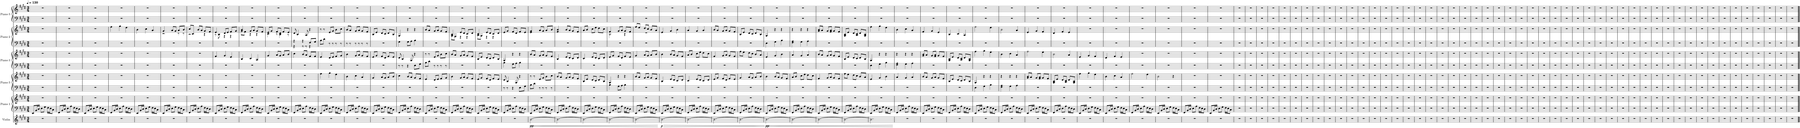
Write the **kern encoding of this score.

**kern	**dynam	**kern	**kern	**kern	**kern	**kern	**kern	**kern	**kern	**kern	**kern
*part6	*part6	*part5	*part5	*part4	*part4	*part3	*part3	*part2	*part2	*part1	*part1
*staff11	*staff11	*staff10	*staff9	*staff8	*staff7	*staff6	*staff5	*staff4	*staff3	*staff2	*staff1
*I"Violin	*	*I"Piano 1	*	*I"Piano 5	*	*I"Piano 3	*	*I"Piano 2	*	*I"Piano 5	*
*I'Vln.	*	*I'Pno. 1	*	*I'Pno. 5	*	*I'Pno. 3	*	*I'Pno. 2	*	*I'Pno. 5	*
*clefG2	*	*clefF4	*clefG2	*clefF4	*clefG2	*clefF4	*clefG2	*clefF4	*clefG2	*clefF4	*clefG2
*k[f#c#g#d#]	*	*k[f#c#g#d#]	*k[f#c#g#d#]	*k[f#c#g#d#]	*k[f#c#g#d#]	*k[f#c#g#d#]	*k[f#c#g#d#]	*k[f#c#g#d#]	*k[f#c#g#d#]	*k[f#c#g#d#]	*k[f#c#g#d#]
*M3/4	*	*M3/4	*M3/4	*M3/4	*M3/4	*M3/4	*M3/4	*M3/4	*M3/4	*M3/4	*M3/4
*MM130	*	*MM130	*MM130	*MM130	*MM130	*MM130	*MM130	*MM130	*MM130	*MM130	*MM130
=1	=1	=1	=1	=1	=1	=1	=1	=1	=1	=1	=1
2.r	.	8EE/L	2.r	2.r	2.r	2.r	2.r	2.r	2.r	2.r	2.r
.	.	16BB/L	.	.	.	.	.	.	.	.	.
.	.	16D#/JJ	.	.	.	.	.	.	.	.	.
.	.	8E\L	.	.	.	.	.	.	.	.	.
.	.	8G#\J	.	.	.	.	.	.	.	.	.
.	.	16F#\LL	.	.	.	.	.	.	.	.	.
.	.	16E\J	.	.	.	.	.	.	.	.	.
.	.	8C#\J	.	.	.	.	.	.	.	.	.
=2	=2	=2	=2	=2	=2	=2	=2	=2	=2	=2	=2
2.r	.	8FF#/L	2.r	2.r	2.r	2.r	2.r	2.r	2.r	2.r	2.r
.	.	16BB/L	.	.	.	.	.	.	.	.	.
.	.	16D#/JJ	.	.	.	.	.	.	.	.	.
.	.	8E\L	.	.	.	.	.	.	.	.	.
.	.	8A\J	.	.	.	.	.	.	.	.	.
.	.	16F#\LL	.	.	.	.	.	.	.	.	.
.	.	16E\J	.	.	.	.	.	.	.	.	.
.	.	8D#\J	.	.	.	.	.	.	.	.	.
=3	=3	=3	=3	=3	=3	=3	=3	=3	=3	=3	=3
2.r	.	8EE/L	2.r	2.r	2.r	2.r	2.r	2.r	2.r	2.r	2.r
.	.	16BB/L	.	.	.	.	.	.	.	.	.
.	.	16D#/JJ	.	.	.	.	.	.	.	.	.
.	.	8E\L	.	.	.	.	.	.	.	.	.
.	.	8G#\J	.	.	.	.	.	.	.	.	.
.	.	16F#\LL	.	.	.	.	.	.	.	.	.
.	.	16E\J	.	.	.	.	.	.	.	.	.
.	.	8C#\J	.	.	.	.	.	.	.	.	.
=4	=4	=4	=4	=4	=4	=4	=4	=4	=4	=4	=4
2.r	.	8FF#/L	2.r	2.r	2.r	2.r	2.r	2.r	4ff#\	2.r	2.r
.	.	16BB/L	.	.	.	.	.	.	.	.	.
.	.	16D#/JJ	.	.	.	.	.	.	.	.	.
.	.	8E\L	.	.	.	.	.	.	4gg#\	.	.
.	.	8A\J	.	.	.	.	.	.	.	.	.
.	.	16F#\LL	.	.	.	.	.	.	4ee\	.	.
.	.	16E\J	.	.	.	.	.	.	.	.	.
.	.	8D#\J	.	.	.	.	.	.	.	.	.
=5	=5	=5	=5	=5	=5	=5	=5	=5	=5	=5	=5
2.r	.	8EE/L	2.r	2.r	2.r	2.r	2.r	2.r	4b\	2.r	2.r
.	.	16BB/L	.	.	.	.	.	.	.	.	.
.	.	16D#/JJ	.	.	.	.	.	.	.	.	.
.	.	8E\L	.	.	.	.	.	.	4cc#\	.	.
.	.	8G#\J	.	.	.	.	.	.	.	.	.
.	.	16F#\LL	.	.	.	.	.	.	4a/	.	.
.	.	16E\J	.	.	.	.	.	.	.	.	.
.	.	8C#\J	.	.	.	.	.	.	.	.	.
=6	=6	=6	=6	=6	=6	=6	=6	=6	=6	=6	=6
*	*	*	*	*	*	*	*	*	*^	*	*
2.r	.	8EE/L	2.r	2.r	2.r	2.r	2.r	2.r	4g#/	2r	2.r	2.r
.	.	16BB/L	.	.	.	.	.	.	.	.	.	.
.	.	16D#/JJ	.	.	.	.	.	.	.	.	.	.
.	.	8E\L	.	.	.	.	.	.	8a/L	.	.	.
.	.	8G#\J	.	.	.	.	.	.	8g#/J	.	.	.
.	.	16F#\LL	.	.	.	.	.	.	8a/L	8r	.	.
.	.	16E\J	.	.	.	.	.	.	.	.	.	.
.	.	8C#\J	.	.	.	.	.	.	8b/J	8r	.	.
=7	=7	=7	=7	=7	=7	=7	=7	=7	=7	=7	=7	=7
2.r	.	8FF#/L	2.r	2.r	2.r	2.r	2.r	2.r	8cc#/L	2r	2.r	2.r
.	.	16BB/L	.	.	.	.	.	.	8c#/J	.	.	.
.	.	16D#/JJ	.	.	.	.	.	.	.	.	.	.
.	.	8E\L	.	.	.	.	.	.	8b/L	.	.	.
.	.	8A\J	.	.	.	.	.	.	8a/J	.	.	.
.	.	16F#\LL	.	.	.	.	.	.	8g#/L	4r	.	.
.	.	16E\J	.	.	.	.	.	.	.	.	.	.
.	.	8D#\J	.	.	.	.	.	.	8f#/J	.	.	.
=8	=8	=8	=8	=8	=8	=8	=8	=8	=8	=8	=8	=8
2.r	.	8EE/L	2.r	2.r	2.r	2.r	4f#/	2.r	4e/	8r	2.r	2.r
.	.	16BB/L	.	.	.	.	.	.	.	8B\	.	.
.	.	16D#/JJ	.	.	.	.	.	.	.	.	.	.
.	.	8E\L	.	.	.	.	4g#/	.	8d#/L	4r	.	.
.	.	8G#\J	.	.	.	.	.	.	8e/J	.	.	.
.	.	16F#\LL	.	.	.	.	4e/	.	8f#/L	4r	.	.
.	.	16E\J	.	.	.	.	.	.	.	.	.	.
.	.	8C#\J	.	.	.	.	.	.	8g#/J	.	.	.
=9	=9	=9	=9	=9	=9	=9	=9	=9	=9	=9	=9	=9
2.r	.	8FF#/L	2.r	2.r	2.r	2.r	4B/	2.r	4b/	8g#\L	2.r	2.r
.	.	16BB/L	.	.	.	.	.	.	.	8f#\J	.	.
.	.	16D#/JJ	.	.	.	.	.	.	.	.	.	.
.	.	8E\L	.	.	.	.	4c#/	.	8g#/L	4r	.	.
.	.	8A\J	.	.	.	.	.	.	8a/J	.	.	.
.	.	16F#\LL	.	.	.	.	4A/	.	8g#/L	4r	.	.
.	.	16E\J	.	.	.	.	.	.	.	.	.	.
.	.	8D#\J	.	.	.	.	.	.	8f#/J	.	.	.
=10	=10	=10	=10	=10	=10	=10	=10	=10	=10	=10	=10	=10
2.r	.	8EE/L	2.r	2.r	2.r	2.r	4g#/	2.r	8e/L	4c#\	2.r	2.r
.	.	16BB/L	.	.	.	.	.	.	8g#/J	.	.	.
.	.	16D#/JJ	.	.	.	.	.	.	.	.	.	.
.	.	8E\L	.	.	.	.	8a/L	.	8f#/L	8r	.	.
.	.	8G#\J	.	.	.	.	8g#/J	.	8d#/J	4B\	.	.
.	.	16F#\LL	.	.	.	.	8a/L	.	8f#/L	.	.	.
.	.	16E\J	.	.	.	.	.	.	.	.	.	.
.	.	8C#\J	.	.	.	.	8b/J	.	8e/J	8r	.	.
*	*	*	*	*	*	*	*	*	*v	*v	*	*
=11	=11	=11	=11	=11	=11	=11	=11	=11	=11	=11	=11
*	*	*	*	*	*	*	*	*^	*	*	*
2.r	.	8FF#/L	2.r	2.r	2.r	2.r	4cc#\	4r	4r	8d#/	2.r	2.r
.	.	16BB/L	.	.	.	.	.	.	.	4B/	.	.
.	.	16D#/JJ	.	.	.	.	.	.	.	.	.	.
.	.	8E\L	.	.	.	.	8b/L	4r	8r	.	.	.
.	.	8A\J	.	.	.	.	8a/J	.	8r	8A/	.	.
.	.	16F#\LL	.	.	.	.	8f#/L	8F#/L	4r	4r	.	.
.	.	16E\J	.	.	.	.	.	.	.	.	.	.
.	.	8D#\J	.	.	.	.	8f#/J	8G#/J	.	.	.	.
*	*	*	*	*	*	*	*	*v	*v	*	*	*
=12	=12	=12	=12	=12	=12	=12	=12	=12	=12	=12	=12
2.r	.	8EE/L	2.r	2.r	4ff#\	2.r	4e/	8B\L	8r	2.r	2.r
.	.	16BB/L	.	.	.	.	.	8d#\J	8r	.	.
.	.	16D#/JJ	.	.	.	.	.	.	.	.	.
.	.	8E\L	.	.	4gg#\	.	8d#/L	8r	8e/L	.	.
.	.	8G#\J	.	.	.	.	8e/J	8r	8g#/J	.	.
.	.	16F#\LL	.	.	4ee\	.	8f#/L	8r	8b\L	.	.
.	.	16E\J	.	.	.	.	.	.	.	.	.
.	.	8C#\J	.	.	.	.	8g#/J	8r	8cc#\J	.	.
=13	=13	=13	=13	=13	=13	=13	=13	=13	=13	=13	=13
2.r	.	8FF#/L	2.r	2.r	4b\	2.r	4b\	8r	8b/L	2.r	2.r
.	.	16BB/L	.	.	.	.	.	8r	8a/J	.	.
.	.	16D#/JJ	.	.	.	.	.	.	.	.	.
.	.	8E\L	.	.	4cc#\	.	8g#/L	8r	8g#/L	.	.
.	.	8A\J	.	.	.	.	8a/J	8r	8a/J	.	.
.	.	16F#\LL	.	.	4a/	.	8g#/L	8r	8g#/L	.	.
.	.	16E\J	.	.	.	.	.	.	.	.	.
.	.	8D#\J	.	.	.	.	8f#/J	8r	8f#/J	.	.
=14	=14	=14	=14	=14	=14	=14	=14	=14	=14	=14	=14
2.r	.	8EE/L	2.r	2.r	4g#/	2.r	8e/L	2.r	8B/L	2.r	2.r
.	.	16BB/L	.	.	.	.	8g#/J	.	8e/J	.	.
.	.	16D#/JJ	.	.	.	.	.	.	.	.	.
.	.	8E\L	.	.	8a/L	.	8f#/L	.	8d#/L	.	.
.	.	8G#\J	.	.	8g#/J	.	8d#/J	.	8c#/J	.	.
.	.	16F#\LL	.	.	8a/L	.	8f#/L	.	8d#/L	.	.
.	.	16E\J	.	.	.	.	.	.	.	.	.
.	.	8C#\J	.	.	8b/J	.	8e/J	.	8B/J	.	.
=15	=15	=15	=15	=15	=15	=15	=15	=15	=15	=15	=15
2.r	.	8FF#/L	2.r	2.r	4cc#\	8r	8d#/	4G#\	4G#/	2.r	2.r
.	.	16BB/L	.	.	.	8r	4B/	.	.	.	.
.	.	16D#/JJ	.	.	.	.	.	.	.	.	.
.	.	8E\L	.	.	8b/L	4r	.	8G#\L	4r	.	.
.	.	8A\J	.	.	8a/J	.	8G#/	8A\J	.	.	.
.	.	16F#\LL	.	.	8g#/L	8E\L	4r	4B\	4r	.	.
.	.	16E\J	.	.	.	.	.	.	.	.	.
.	.	8D#\J	.	.	8f#/J	8G#\J	.	.	.	.	.
=16	=16	=16	=16	=16	=16	=16	=16	=16	=16	=16	=16
2.r	.	8EE/L	2.r	2.r	4e/	8B\L	8r	2.r	8b/L	2.r	2.r
.	.	16BB/L	.	.	.	8d#\J	8r	.	8a/J	.	.
.	.	16D#/JJ	.	.	.	.	.	.	.	.	.
.	.	8E\L	.	.	8d#/L	8r	8e/L	.	8g#/L	.	.
.	.	8G#\J	.	.	8e/J	8r	8g#/J	.	8a/J	.	.
.	.	16F#\LL	.	.	8f#/L	8r	8b\L	.	8g#/L	.	.
.	.	16E\J	.	.	.	.	.	.	.	.	.
.	.	8C#\J	.	.	8g#/J	8r	8cc#\J	.	8f#/J	.	.
=17	=17	=17	=17	=17	=17	=17	=17	=17	=17	=17	=17
*	*	*	*	*	*	*	*	*	*^	*	*
2.r	.	8FF#/L	2.r	2.r	4b\	2.r	8b/L	2.r	4B/	8G#\L	2.r	2.r
.	.	16BB/L	.	.	.	.	8a/J	.	.	8F#\J	.	.
.	.	16D#/JJ	.	.	.	.	.	.	.	.	.	.
.	.	8E\L	.	.	8g#/L	.	8g#/L	.	8e/L	4r	.	.
.	.	8A\J	.	.	8a/J	.	8a/J	.	8d#/J	.	.	.
.	.	16F#\LL	.	.	8g#/L	.	8g#/L	.	8c#/L	4r	.	.
.	.	16E\J	.	.	.	.	.	.	.	.	.	.
.	.	8D#\J	.	.	8f#/J	.	8f#/J	.	8d#/J	.	.	.
=18	=18	=18	=18	=18	=18	=18	=18	=18	=18	=18	=18	=18
2.r	.	8EE/L	2.r	2.r	8e/L	2.r	8B/L	2.r	4c#/	8A\L	2.r	2.r
.	.	16BB/L	.	.	8g#/J	.	8e/J	.	.	8G#\J	.	.
.	.	16D#/JJ	.	.	.	.	.	.	.	.	.	.
.	.	8E\L	.	.	8f#/L	.	8d#/L	.	8e/L	4r	.	.
.	.	8G#\J	.	.	8d#/J	.	8c#/J	.	8d#/J	.	.	.
.	.	16F#\LL	.	.	8f#/L	.	8d#/L	.	8c#/L	4r	.	.
.	.	16E\J	.	.	.	.	.	.	.	.	.	.
.	.	8C#\J	.	.	8e/J	.	8B/J	.	8d#/J	.	.	.
*	*	*	*	*	*	*	*	*	*v	*v	*	*
=19	=19	=19	=19	=19	=19	=19	=19	=19	=19	=19	=19
2.r	.	8FF#/L	2.r	8r	8d#/	4B\	4G#/	2.r	8e/L	2.r	2.r
.	.	16BB/L	.	8r	4B/	.	.	.	8g#/J	.	.
.	.	16D#/JJ	.	.	.	.	.	.	.	.	.
.	.	8E\L	.	4r	.	8G#\L	4r	.	8f#/L	.	.
.	.	8A\J	.	.	8G#/	8A\J	.	.	8d#/J	.	.
.	.	16F#\LL	.	8E\L	4r	4B\	4r	.	8f#/L	.	.
.	.	16E\J	.	.	.	.	.	.	.	.	.
.	.	8D#\J	.	8G#\J	.	.	.	.	8e/J	.	.
=20	=20	=20	=20	=20	=20	=20	=20	=20	=20	=20	=20
!	!LO:HP:b	!	!	!	!	!	!	!	!	!	!
!	!LO:DY:n=1:b	!	!	!	!	!	!	!	!	!	!
[2.b\	< pp	8EE/L	2.r	8B\L	8r	2.r	8b/L	2.r	4e/ 4g#/	2.r	2.r
.	.	16BB/L	.	8d#\J	8r	.	8a/J	.	.	.	.
.	.	16D#/JJ	.	.	.	.	.	.	.	.	.
.	.	8E\L	.	8r	8e/L	.	8g#/L	.	8a/L	.	.
.	.	8G#\J	.	8r	8g#/J	.	8a/J	.	8g#/J	.	.
.	.	16F#\LL	.	8r	8b\L	.	8g#/L	.	8a/L	.	.
.	.	16E\J	.	.	.	.	.	.	.	.	.
.	.	8C#\J	.	8r	8cc#\J	.	8f#/J	.	8b/J	.	.
=21	=21	=21	=21	=21	=21	=21	=21	=21	=21	=21	=21
2.b\_	.	8FF#/L	2.r	2.r	8b/L	2.r	4B/	2.r	4f#/ 4b/	2.r	2.r
.	.	16BB/L	.	.	8a/J	.	.	.	.	.	.
.	.	16D#/JJ	.	.	.	.	.	.	.	.	.
.	.	8E\L	.	.	8g#/L	.	8e/L	.	8b/L	.	.
.	.	8A\J	.	.	8a/J	.	8d#/J	.	8a/J	.	.
.	.	16F#\LL	.	.	8g#/L	.	8c#/L	.	8g#/L	.	.
.	.	16E\J	.	.	.	.	.	.	.	.	.
.	.	8D#\J	.	.	8f#/J	.	8d#/J	.	8f#/J	.	.
=22	=22	=22	=22	=22	=22	=22	=22	=22	=22	=22	=22
2.b\_	.	8EE/L	2.r	2.r	8B/L	2.r	4c#/	2.r	8a/L	2.r	2.r
.	.	16BB/L	.	.	8e/J	.	.	.	8b/J	.	.
.	.	16D#/JJ	.	.	.	.	.	.	.	.	.
.	.	8E\L	.	.	8d#/L	.	8e/L	.	8cc#\L	.	.
.	.	8G#\J	.	.	8c#/J	.	8d#/J	.	8ee\J	.	.
.	.	16F#\LL	.	.	8d#/L	.	8c#/L	.	8dd#\L	.	.
.	.	16E\J	.	.	.	.	.	.	.	.	.
.	.	8C#\J	.	.	8B/J	.	8d#/J	.	8cc#\J	.	.
=23	=23	=23	=23	=23	=23	=23	=23	=23	=23	=23	=23
*	*	*	*	*	*	*	*	*	*^	*	*
2.b\_	.	8FF#/L	2.r	4B\	4G#/	2.r	8e/L	2.r	4f#/	2B\	2.r	2.r
.	.	16BB/L	.	.	.	.	8g#/J	.	.	.	.	.
.	.	16D#/JJ	.	.	.	.	.	.	.	.	.	.
.	.	8E\L	.	8G#\L	4r	.	8f#/L	.	8g#/L	.	.	.
.	.	8A\J	.	8A\J	.	.	8d#/J	.	8a/J	.	.	.
.	.	16F#\LL	.	4B\	4r	.	8f#/L	.	8g#/L	4r	.	.
.	.	16E\J	.	.	.	.	.	.	.	.	.	.
.	.	8D#\J	.	.	.	.	8e/J	.	8f#/J	.	.	.
=24	=24	=24	=24	=24	=24	=24	=24	=24	=24	=24	=24	=24
2.b\_	.	8EE/L	2.r	2.r	8b/L	2.r	4g#/	2.r	8ff#/L	2.r	2.r	2.r
.	.	16BB/L	.	.	8a/J	.	.	.	8ee/J	.	.	.
.	.	16D#/JJ	.	.	.	.	.	.	.	.	.	.
.	.	8E\L	.	.	8g#/L	.	8a/L	.	8dd#/L	.	.	.
.	.	8G#\J	.	.	8a/J	.	8g#/J	.	8cc#/J	.	.	.
.	.	16F#\LL	.	.	8g#/L	.	8a/L	.	8b/L	.	.	.
.	.	16E\J	.	.	.	.	.	.	.	.	.	.
.	.	8C#\J	.	.	8f#/J	.	8b/J	.	8a/J	.	.	.
*	*	*	*	*	*	*	*	*	*v	*v	*	*
.	[	.	.	.	.	.	.	.	.	.	.
=25	=25	=25	=25	=25	=25	=25	=25	=25	=25	=25	=25
!	!LO:HP:b	!	!	!	!	!	!	!	!	!	!
!	!LO:DY:n=1:b	!	!	!	!	!	!	!	!	!	!
2.b\_	> p	8EE/L	2.r	2.r	4B/	2.r	4b\	2.r	4e/	2.r	2.r
.	.	16BB/L	.	.	.	.	.	.	.	.	.
.	.	16D#/JJ	.	.	.	.	.	.	.	.	.
.	.	8E\L	.	.	8e/L	.	8b/L	.	4g#/	.	.
.	.	8G#\J	.	.	8d#/J	.	8a/J	.	.	.	.
.	.	16F#\LL	.	.	8c#/L	.	8g#/L	.	4b\	.	.
.	.	16E\J	.	.	.	.	.	.	.	.	.
.	.	8C#\J	.	.	8d#/J	.	8f#/J	.	.	.	.
=26	=26	=26	=26	=26	=26	=26	=26	=26	=26	=26	=26
2.b\_	.	8FF#/L	2.r	2.r	4c#/	2.r	8a/L	2.r	4a/	2.r	2.r
.	.	16BB/L	.	.	.	.	8b/J	.	.	.	.
.	.	16D#/JJ	.	.	.	.	.	.	.	.	.
.	.	8E\L	.	.	8e/L	.	8cc#\L	.	4g#/	.	.
.	.	8A\J	.	.	8d#/J	.	8ee\J	.	.	.	.
.	.	16F#\LL	.	.	8c#/L	.	8dd#\L	.	4a/	.	.
.	.	16E\J	.	.	.	.	.	.	.	.	.
.	.	8D#\J	.	.	8d#/J	.	8cc#\J	.	.	.	.
=27	=27	=27	=27	=27	=27	=27	=27	=27	=27	=27	=27
2.b\_	.	8EE/L	2.r	2.r	8e/L	2.r	4f#/	2.r	8b/L	2.r	2.r
.	.	16BB/L	.	.	8g#/J	.	.	.	8a/J	.	.
.	.	16D#/JJ	.	.	.	.	.	.	.	.	.
.	.	8E\L	.	.	8f#/L	.	8g#/L	.	8g#/L	.	.
.	.	8G#\J	.	.	8d#/J	.	8a/J	.	8a/J	.	.
.	.	16F#\LL	.	.	8f#/L	.	8g#/L	.	8g#/L	.	.
.	.	16E\J	.	.	.	.	.	.	.	.	.
.	.	8C#\J	.	.	8e/J	.	8f#/J	.	8f#/J	.	.
=28	=28	=28	=28	=28	=28	=28	=28	=28	=28	=28	=28
2.b\_	.	8FF#/L	2.r	2.r	4g#/	2.r	8ff#\L	2.r	8B/L	2.r	2.r
.	.	16BB/L	.	.	.	.	8ee\J	.	8e/J	.	.
.	.	16D#/JJ	.	.	.	.	.	.	.	.	.
.	.	8E\L	.	.	8a/L	.	8dd#\L	.	8d#/L	.	.
.	.	8A\J	.	.	8g#/J	.	8cc#\J	.	8c#/J	.	.
.	.	16F#\LL	.	.	8a/L	.	8b/L	.	8d#/L	.	.
.	.	16E\J	.	.	.	.	.	.	.	.	.
.	.	8D#\J	.	.	8b/J	.	8a/J	.	8B/J	.	.
.	]	.	.	.	.	.	.	.	.	.	.
=29	=29	=29	=29	=29	=29	=29	=29	=29	=29	=29	=29
!	!LO:HP:b	!	!	!	!	!	!	!	!	!	!
!	!LO:DY:n=1:b	!	!	!	!	!	!	!	!	!	!
2.b\_	< pp	8EE/L	2.r	2.r	4b\	2.r	4e/	4E\	4G#/	2.r	2.r
.	.	16BB/L	.	.	.	.	.	.	.	.	.
.	.	16D#/JJ	.	.	.	.	.	.	.	.	.
.	.	8E\L	.	.	8b/L	.	4g#/	4G#\	4r	.	.
.	.	8G#\J	.	.	8a/J	.	.	.	.	.	.
.	.	16F#\LL	.	.	8g#/L	.	4b\	4B\	4r	.	.
.	.	16E\J	.	.	.	.	.	.	.	.	.
.	.	8C#\J	.	.	8f#/J	.	.	.	.	.	.
=30	=30	=30	=30	=30	=30	=30	=30	=30	=30	=30	=30
2.b\_	.	8FF#/L	2.r	2.r	8a/L	2.r	4a/	4F#\ 4A\	4r	2.r	2.r
.	.	16BB/L	.	.	8b/J	.	.	.	.	.	.
.	.	16D#/JJ	.	.	.	.	.	.	.	.	.
.	.	8E\L	.	.	8cc#\L	.	4g#/	4G#\	4r	.	.
.	.	8A\J	.	.	8ee\J	.	.	.	.	.	.
.	.	16F#\LL	.	.	8dd#\L	.	4a/	4A\	4r	.	.
.	.	16E\J	.	.	.	.	.	.	.	.	.
.	.	8D#\J	.	.	8cc#\J	.	.	.	.	.	.
=31	=31	=31	=31	=31	=31	=31	=31	=31	=31	=31	=31
2.b\_	.	8EE/L	2.r	2.r	4f#/	2.r	8b/L	2.r	8g#/ 8b/L	2.r	2.r
.	.	16BB/L	.	.	.	.	8a/J	.	8a/J	.	.
.	.	16D#/JJ	.	.	.	.	.	.	.	.	.
.	.	8E\L	.	.	8g#/L	.	8g#/L	.	8g#/L	.	.
.	.	8G#\J	.	.	8a/J	.	8a/J	.	8f#/ 8a/J	.	.
.	.	16F#\LL	.	.	8g#/L	.	8g#/L	.	8g#/L	.	.
.	.	16E\J	.	.	.	.	.	.	.	.	.
.	.	8C#\J	.	.	8f#/J	.	8f#/J	.	8f#/J	.	.
=32	=32	=32	=32	=32	=32	=32	=32	=32	=32	=32	=32
2.b\_	.	8FF#/L	2.r	2.r	8ff#\L	2.r	8B/L	2.r	8G#/ 8B/L	2.r	2.r
.	.	16BB/L	.	.	8ee\J	.	8e/J	.	8e/J	.	.
.	.	16D#/JJ	.	.	.	.	.	.	.	.	.
.	.	8E\L	.	.	8dd#\L	.	8d#/L	.	8d#/L	.	.
.	.	8A\J	.	.	8cc#\J	.	8c#/J	.	8A/ 8c#/J	.	.
.	.	16F#\LL	.	.	8b/L	.	8d#/L	.	8d#/L	.	.
.	.	16E\J	.	.	.	.	.	.	.	.	.
.	.	8D#\J	.	.	8a/J	.	8B/J	.	8G#/ 8B/J	.	.
=33	=33	=33	=33	=33	=33	=33	=33	=33	=33	=33	=33
2.b\]	.	8EE/L	2.r	2.r	4e/	4E\	4G#/	2.r	4ff#\	2.r	2.r
.	.	16BB/L	.	.	.	.	.	.	.	.	.
.	.	16D#/JJ	.	.	.	.	.	.	.	.	.
.	.	8E\L	.	.	4g#/	4G#\	4r	.	4gg#\	.	.
.	.	8G#\J	.	.	.	.	.	.	.	.	.
.	.	16F#\LL	.	.	4b\	4B\	4r	.	4ee\	.	.
.	.	16E\J	.	.	.	.	.	.	.	.	.
.	.	8C#\J	.	.	.	.	.	.	.	.	.
.	[	.	.	.	.	.	.	.	.	.	.
=34	=34	=34	=34	=34	=34	=34	=34	=34	=34	=34	=34
2.r	.	8FF#/L	2.r	2.r	4a/	4F#\ 4A\	4r	2.r	4b\	2.r	2.r
.	.	16BB/L	.	.	.	.	.	.	.	.	.
.	.	16D#/JJ	.	.	.	.	.	.	.	.	.
.	.	8E\L	.	.	4g#/	4G#\	4r	.	4cc#\	.	.
.	.	8A\J	.	.	.	.	.	.	.	.	.
.	.	16F#\LL	.	.	4a/	4A\	4r	.	4a/	.	.
.	.	16E\J	.	.	.	.	.	.	.	.	.
.	.	8D#\J	.	.	.	.	.	.	.	.	.
=35	=35	=35	=35	=35	=35	=35	=35	=35	=35	=35	=35
2.r	.	8EE/L	2.r	2.r	8b/L	2.r	8g#/ 8b/L	2.r	4f#/	2.r	2.r
.	.	16BB/L	.	.	8a/J	.	8a/J	.	.	.	.
.	.	16D#/JJ	.	.	.	.	.	.	.	.	.
.	.	8E\L	.	.	8g#/L	.	8g#/L	.	4g#/	.	.
.	.	8G#\J	.	.	8a/J	.	8f#/ 8a/J	.	.	.	.
.	.	16F#\LL	.	.	8g#/L	.	8g#/L	.	4e/	.	.
.	.	16E\J	.	.	.	.	.	.	.	.	.
.	.	8C#\J	.	.	8f#/J	.	8f#/J	.	.	.	.
=36	=36	=36	=36	=36	=36	=36	=36	=36	=36	=36	=36
2.r	.	8FF#/L	2.r	2.r	8B/L	2.r	8G#/ 8B/L	2.r	4B/	2.r	2.r
.	.	16BB/L	.	.	8e/J	.	8e/J	.	.	.	.
.	.	16D#/JJ	.	.	.	.	.	.	.	.	.
.	.	8E\L	.	.	8d#/L	.	8d#/L	.	4c#/	.	.
.	.	8A\J	.	.	8c#/J	.	8A/ 8c#/J	.	.	.	.
.	.	16F#\LL	.	.	8d#/L	.	8d#/L	.	4A/	.	.
.	.	16E\J	.	.	.	.	.	.	.	.	.
.	.	8D#\J	.	.	8B/J	.	8G#/ 8B/J	.	.	.	.
=37	=37	=37	=37	=37	=37	=37	=37	=37	=37	=37	=37
2.r	.	8EE/L	2.r	4E\	4G#/	2.r	4ff#\	2.r	2ff#\	2.r	2.r
.	.	16BB/L	.	.	.	.	.	.	.	.	.
.	.	16D#/JJ	.	.	.	.	.	.	.	.	.
.	.	8E\L	.	4G#\	4r	.	4gg#\	.	.	.	.
.	.	8G#\J	.	.	.	.	.	.	.	.	.
.	.	16F#\LL	.	4B\	4r	.	4ee\	.	4ee\	.	.
.	.	16E\J	.	.	.	.	.	.	.	.	.
.	.	8C#\J	.	.	.	.	.	.	.	.	.
=38	=38	=38	=38	=38	=38	=38	=38	=38	=38	=38	=38
2.r	.	8FF#/L	2.r	4F#\ 4A\	4r	2.r	4b\	2.r	2b\	2.r	2.r
.	.	16BB/L	.	.	.	.	.	.	.	.	.
.	.	16D#/JJ	.	.	.	.	.	.	.	.	.
.	.	8E\L	.	4G#\	4r	.	4cc#\	.	.	.	.
.	.	8A\J	.	.	.	.	.	.	.	.	.
.	.	16F#\LL	.	4A\	4r	.	4a/	.	4a/	.	.
.	.	16E\J	.	.	.	.	.	.	.	.	.
.	.	8D#\J	.	.	.	.	.	.	.	.	.
=39	=39	=39	=39	=39	=39	=39	=39	=39	=39	=39	=39
2.r	.	8EE/L	2.r	2.r	8g#/ 8b/L	2.r	2ff#\	2.r	4e/	2.r	2.r
.	.	16BB/L	.	.	8a/J	.	.	.	.	.	.
.	.	16D#/JJ	.	.	.	.	.	.	.	.	.
.	.	8E\L	.	.	8g#/L	.	.	.	4g#/	.	.
.	.	8G#\J	.	.	8f#/ 8a/J	.	.	.	.	.	.
.	.	16F#\LL	.	.	8g#/L	.	4ee\	.	4f#/	.	.
.	.	16E\J	.	.	.	.	.	.	.	.	.
.	.	8C#\J	.	.	8f#/J	.	.	.	.	.	.
=40	=40	=40	=40	=40	=40	=40	=40	=40	=40	=40	=40
2.r	.	8FF#/L	2.r	2.r	8G#/ 8B/L	2.r	2b\	2.r	4d#/	2.r	2.r
.	.	16BB/L	.	.	8e/J	.	.	.	.	.	.
.	.	16D#/JJ	.	.	.	.	.	.	.	.	.
.	.	8E\L	.	.	8d#/L	.	.	.	4f#/	.	.
.	.	8A\J	.	.	8A/ 8c#/J	.	.	.	.	.	.
.	.	16F#\LL	.	.	8d#/L	.	4a/	.	4e/	.	.
.	.	16E\J	.	.	.	.	.	.	.	.	.
.	.	8D#\J	.	.	8G#/ 8B/J	.	.	.	.	.	.
=41	=41	=41	=41	=41	=41	=41	=41	=41	=41	=41	=41
2.r	.	8EE/L	2.r	2.r	4ff#\	2.r	4e/	2.r	2.r	2.r	2.r
.	.	16BB/L	.	.	.	.	.	.	.	.	.
.	.	16D#/JJ	.	.	.	.	.	.	.	.	.
.	.	8E\L	.	.	4gg#\	.	4g#/	.	.	.	.
.	.	8G#\J	.	.	.	.	.	.	.	.	.
.	.	16F#\LL	.	.	4ee\	.	4f#/	.	.	.	.
.	.	16E\J	.	.	.	.	.	.	.	.	.
.	.	8C#\J	.	.	.	.	.	.	.	.	.
=42	=42	=42	=42	=42	=42	=42	=42	=42	=42	=42	=42
2.r	.	8EE/L	2.r	2.r	4b\	2.r	4d#/	2.r	2.r	2.r	2.r
.	.	16BB/L	.	.	.	.	.	.	.	.	.
.	.	16D#/JJ	.	.	.	.	.	.	.	.	.
.	.	8E\L	.	.	4cc#\	.	4f#/	.	.	.	.
.	.	8G#\J	.	.	.	.	.	.	.	.	.
.	.	16F#\LL	.	.	4a/	.	4e/	.	.	.	.
.	.	16E\J	.	.	.	.	.	.	.	.	.
.	.	8C#\J	.	.	.	.	.	.	.	.	.
=43	=43	=43	=43	=43	=43	=43	=43	=43	=43	=43	=43
2.r	.	8FF#/L	2.r	2.r	2ff#\	2.r	2.r	2.r	2.r	2.r	2.r
.	.	16BB/L	.	.	.	.	.	.	.	.	.
.	.	16D#/JJ	.	.	.	.	.	.	.	.	.
.	.	8E\L	.	.	.	.	.	.	.	.	.
.	.	8A\J	.	.	.	.	.	.	.	.	.
.	.	16F#\LL	.	.	4ee\	.	.	.	.	.	.
.	.	16E\J	.	.	.	.	.	.	.	.	.
.	.	8D#\J	.	.	.	.	.	.	.	.	.
=44	=44	=44	=44	=44	=44	=44	=44	=44	=44	=44	=44
2.r	.	8EE/L	2.r	2.r	2b\	2.r	2.r	2.r	2.r	2.r	2.r
.	.	16BB/L	.	.	.	.	.	.	.	.	.
.	.	16D#/JJ	.	.	.	.	.	.	.	.	.
.	.	8E\L	.	.	.	.	.	.	.	.	.
.	.	8G#\J	.	.	.	.	.	.	.	.	.
.	.	16F#\LL	.	.	4r	.	.	.	.	.	.
.	.	16E\J	.	.	.	.	.	.	.	.	.
.	.	8C#\J	.	.	.	.	.	.	.	.	.
=45	=45	=45	=45	=45	=45	=45	=45	=45	=45	=45	=45
2.r	.	8FF#/L	2.r	2.r	2.r	2.r	2.r	2.r	2.r	2.r	2.r
.	.	16BB/L	.	.	.	.	.	.	.	.	.
.	.	16D#/JJ	.	.	.	.	.	.	.	.	.
.	.	8E\L	.	.	.	.	.	.	.	.	.
.	.	8A\J	.	.	.	.	.	.	.	.	.
.	.	16F#\LL	.	.	.	.	.	.	.	.	.
.	.	16E\J	.	.	.	.	.	.	.	.	.
.	.	8D#\J	.	.	.	.	.	.	.	.	.
=46	=46	=46	=46	=46	=46	=46	=46	=46	=46	=46	=46
2.r	.	8EE/L	2.r	2.r	2.r	2.r	2.r	2.r	2.r	2.r	2.r
.	.	16BB/L	.	.	.	.	.	.	.	.	.
.	.	16D#/JJ	.	.	.	.	.	.	.	.	.
.	.	8E\L	.	.	.	.	.	.	.	.	.
.	.	8G#\J	.	.	.	.	.	.	.	.	.
.	.	16F#\LL	.	.	.	.	.	.	.	.	.
.	.	16E\J	.	.	.	.	.	.	.	.	.
.	.	8C#\J	.	.	.	.	.	.	.	.	.
=47	=47	=47	=47	=47	=47	=47	=47	=47	=47	=47	=47
2.r	.	2.r	2.r	2.r	2.r	2.r	2.r	2.r	2.r	2.r	2.r
=48	=48	=48	=48	=48	=48	=48	=48	=48	=48	=48	=48
2.r	.	2.r	2.r	2.r	2.r	2.r	2.r	2.r	2.r	2.r	2.r
=49	=49	=49	=49	=49	=49	=49	=49	=49	=49	=49	=49
2.r	.	2.r	2.r	2.r	2.r	2.r	2.r	2.r	2.r	2.r	2.r
=50	=50	=50	=50	=50	=50	=50	=50	=50	=50	=50	=50
2.r	.	2.r	2.r	2.r	2.r	2.r	2.r	2.r	2.r	2.r	2.r
=51	=51	=51	=51	=51	=51	=51	=51	=51	=51	=51	=51
2.r	.	2.r	2.r	2.r	2.r	2.r	2.r	2.r	2.r	2.r	2.r
=52	=52	=52	=52	=52	=52	=52	=52	=52	=52	=52	=52
2.r	.	2.r	2.r	2.r	2.r	2.r	2.r	2.r	2.r	2.r	2.r
=53	=53	=53	=53	=53	=53	=53	=53	=53	=53	=53	=53
2.r	.	2.r	2.r	2.r	2.r	2.r	2.r	2.r	2.r	2.r	2.r
=54	=54	=54	=54	=54	=54	=54	=54	=54	=54	=54	=54
2.r	.	2.r	2.r	2.r	2.r	2.r	2.r	2.r	2.r	2.r	2.r
=55	=55	=55	=55	=55	=55	=55	=55	=55	=55	=55	=55
2.r	.	2.r	2.r	2.r	2.r	2.r	2.r	2.r	2.r	2.r	2.r
=56	=56	=56	=56	=56	=56	=56	=56	=56	=56	=56	=56
2.r	.	2.r	2.r	2.r	2.r	2.r	2.r	2.r	2.r	2.r	2.r
=57	=57	=57	=57	=57	=57	=57	=57	=57	=57	=57	=57
2.r	.	2.r	2.r	2.r	2.r	2.r	2.r	2.r	2.r	2.r	2.r
=58	=58	=58	=58	=58	=58	=58	=58	=58	=58	=58	=58
2.r	.	2.r	2.r	2.r	2.r	2.r	2.r	2.r	2.r	2.r	2.r
=59	=59	=59	=59	=59	=59	=59	=59	=59	=59	=59	=59
2.r	.	2.r	2.r	2.r	2.r	2.r	2.r	2.r	2.r	2.r	2.r
=60	=60	=60	=60	=60	=60	=60	=60	=60	=60	=60	=60
2.r	.	2.r	2.r	2.r	2.r	2.r	2.r	2.r	2.r	2.r	2.r
=61	=61	=61	=61	=61	=61	=61	=61	=61	=61	=61	=61
2.r	.	2.r	2.r	2.r	2.r	2.r	2.r	2.r	2.r	2.r	2.r
=62	=62	=62	=62	=62	=62	=62	=62	=62	=62	=62	=62
2.r	.	2.r	2.r	2.r	2.r	2.r	2.r	2.r	2.r	2.r	2.r
=63	=63	=63	=63	=63	=63	=63	=63	=63	=63	=63	=63
2.r	.	2.r	2.r	2.r	2.r	2.r	2.r	2.r	2.r	2.r	2.r
=64	=64	=64	=64	=64	=64	=64	=64	=64	=64	=64	=64
2.r	.	2.r	2.r	2.r	2.r	2.r	2.r	2.r	2.r	2.r	2.r
=65	=65	=65	=65	=65	=65	=65	=65	=65	=65	=65	=65
2.r	.	2.r	2.r	2.r	2.r	2.r	2.r	2.r	2.r	2.r	2.r
=66	=66	=66	=66	=66	=66	=66	=66	=66	=66	=66	=66
2.r	.	2.r	2.r	2.r	2.r	2.r	2.r	2.r	2.r	2.r	2.r
=67	=67	=67	=67	=67	=67	=67	=67	=67	=67	=67	=67
2.r	.	2.r	2.r	2.r	2.r	2.r	2.r	2.r	2.r	2.r	2.r
=68	=68	=68	=68	=68	=68	=68	=68	=68	=68	=68	=68
2.r	.	2.r	2.r	2.r	2.r	2.r	2.r	2.r	2.r	2.r	2.r
=69	=69	=69	=69	=69	=69	=69	=69	=69	=69	=69	=69
2.r	.	2.r	2.r	2.r	2.r	2.r	2.r	2.r	2.r	2.r	2.r
=70	=70	=70	=70	=70	=70	=70	=70	=70	=70	=70	=70
2.r	.	2.r	2.r	2.r	2.r	2.r	2.r	2.r	2.r	2.r	2.r
=71	=71	=71	=71	=71	=71	=71	=71	=71	=71	=71	=71
2.r	.	2.r	2.r	2.r	2.r	2.r	2.r	2.r	2.r	2.r	2.r
=72	=72	=72	=72	=72	=72	=72	=72	=72	=72	=72	=72
2.r	.	2.r	2.r	2.r	2.r	2.r	2.r	2.r	2.r	2.r	2.r
=73	=73	=73	=73	=73	=73	=73	=73	=73	=73	=73	=73
2.r	.	2.r	2.r	2.r	2.r	2.r	2.r	2.r	2.r	2.r	2.r
=74	=74	=74	=74	=74	=74	=74	=74	=74	=74	=74	=74
2.r	.	2.r	2.r	2.r	2.r	2.r	2.r	2.r	2.r	2.r	2.r
=75	=75	=75	=75	=75	=75	=75	=75	=75	=75	=75	=75
2.r	.	2.r	2.r	2.r	2.r	2.r	2.r	2.r	2.r	2.r	2.r
=76	=76	=76	=76	=76	=76	=76	=76	=76	=76	=76	=76
2.r	.	2.r	2.r	2.r	2.r	2.r	2.r	2.r	2.r	2.r	2.r
=77	=77	=77	=77	=77	=77	=77	=77	=77	=77	=77	=77
2.r	.	2.r	2.r	2.r	2.r	2.r	2.r	2.r	2.r	2.r	2.r
=78	=78	=78	=78	=78	=78	=78	=78	=78	=78	=78	=78
2.r	.	2.r	2.r	2.r	2.r	2.r	2.r	2.r	2.r	2.r	2.r
=79	=79	=79	=79	=79	=79	=79	=79	=79	=79	=79	=79
2.r	.	2.r	2.r	2.r	2.r	2.r	2.r	2.r	2.r	2.r	2.r
=80	=80	=80	=80	=80	=80	=80	=80	=80	=80	=80	=80
2.r	.	2.r	2.r	2.r	2.r	2.r	2.r	2.r	2.r	2.r	2.r
=81	=81	=81	=81	=81	=81	=81	=81	=81	=81	=81	=81
2.r	.	2.r	2.r	2.r	2.r	2.r	2.r	2.r	2.r	2.r	2.r
=82	=82	=82	=82	=82	=82	=82	=82	=82	=82	=82	=82
2.r	.	2.r	2.r	2.r	2.r	2.r	2.r	2.r	2.r	2.r	2.r
=83	=83	=83	=83	=83	=83	=83	=83	=83	=83	=83	=83
2.r	.	2.r	2.r	2.r	2.r	2.r	2.r	2.r	2.r	2.r	2.r
=84	=84	=84	=84	=84	=84	=84	=84	=84	=84	=84	=84
2.r	.	2.r	2.r	2.r	2.r	2.r	2.r	2.r	2.r	2.r	2.r
=85	=85	=85	=85	=85	=85	=85	=85	=85	=85	=85	=85
2.r	.	2.r	2.r	2.r	2.r	2.r	2.r	2.r	2.r	2.r	2.r
=86	=86	=86	=86	=86	=86	=86	=86	=86	=86	=86	=86
2.r	.	2.r	2.r	2.r	2.r	2.r	2.r	2.r	2.r	2.r	2.r
=87	=87	=87	=87	=87	=87	=87	=87	=87	=87	=87	=87
2.r	.	2.r	2.r	2.r	2.r	2.r	2.r	2.r	2.r	2.r	2.r
=88	=88	=88	=88	=88	=88	=88	=88	=88	=88	=88	=88
2.r	.	2.r	2.r	2.r	2.r	2.r	2.r	2.r	2.r	2.r	2.r
=89	=89	=89	=89	=89	=89	=89	=89	=89	=89	=89	=89
2.r	.	2.r	2.r	2.r	2.r	2.r	2.r	2.r	2.r	2.r	2.r
=90	=90	=90	=90	=90	=90	=90	=90	=90	=90	=90	=90
2.r	.	2.r	2.r	2.r	2.r	2.r	2.r	2.r	2.r	2.r	2.r
=91	=91	=91	=91	=91	=91	=91	=91	=91	=91	=91	=91
2.r	.	2.r	2.r	2.r	2.r	2.r	2.r	2.r	2.r	2.r	2.r
=92	=92	=92	=92	=92	=92	=92	=92	=92	=92	=92	=92
2.r	.	2.r	2.r	2.r	2.r	2.r	2.r	2.r	2.r	2.r	2.r
=93	=93	=93	=93	=93	=93	=93	=93	=93	=93	=93	=93
2.r	.	2.r	2.r	2.r	2.r	2.r	2.r	2.r	2.r	2.r	2.r
=94	=94	=94	=94	=94	=94	=94	=94	=94	=94	=94	=94
2.r	.	2.r	2.r	2.r	2.r	2.r	2.r	2.r	2.r	2.r	2.r
=95	=95	=95	=95	=95	=95	=95	=95	=95	=95	=95	=95
2.r	.	2.r	2.r	2.r	2.r	2.r	2.r	2.r	2.r	2.r	2.r
=96	=96	=96	=96	=96	=96	=96	=96	=96	=96	=96	=96
2.r	.	2.r	2.r	2.r	2.r	2.r	2.r	2.r	2.r	2.r	2.r
==	==	==	==	==	==	==	==	==	==	==	==
*-	*-	*-	*-	*-	*-	*-	*-	*-	*-	*-	*-
